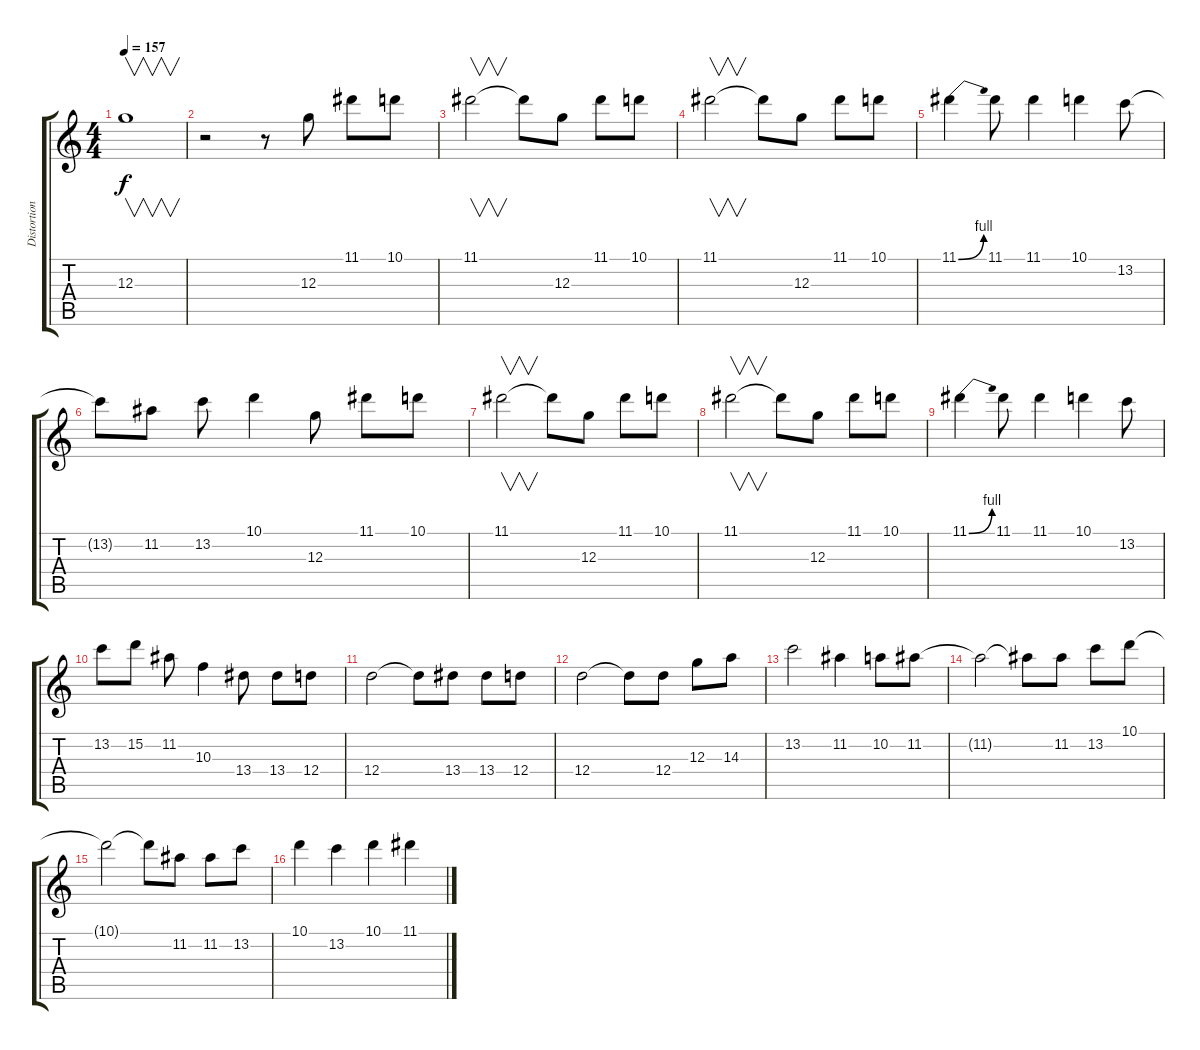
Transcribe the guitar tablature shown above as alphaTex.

\track ("Distortion" "Distortion") {instrument distortionguitar}
\staff {score tabs}
\tuning (E4 B3 G3 D3 A2 E2) {hide}
\ts (4 4)
\tempo 157
\clef g2
\ks c
12.3.1{v dy f} |
r.2 r.8 12.3.8{volume 16} 11.1.8 10.1.8 |
11.1.2{v} 11.1{t}.8 12.3.8 11.1.8 10.1.8 |
11.1.2{v} 11.1{t}.8 12.3.8 11.1.8 10.1.8 |
11.1{be (bend 0 0 60 4)}.4 11.1.8 11.1.4 10.1.4 13.2.8 |
13.2{t}.8 11.2.8 13.2.8 10.1.4 12.3.8 11.1.8 10.1.8 |
11.1.2{v} 11.1{t}.8 12.3.8 11.1.8 10.1.8 |
11.1.2{v} 11.1{t}.8 12.3.8 11.1.8 10.1.8 |
11.1{be (bend 0 0 60 4)}.4 11.1.8 11.1.4 10.1.4 13.2.8 |
13.2.8 15.2.8 11.2.8 10.3.4 13.4.8 13.4.8 12.4.8 |
12.4.2 12.4{t}.8 13.4.8 13.4.8 12.4.8 |
12.4.2 12.4{t}.8 12.4.8 12.3.8 14.3.8 |
13.2.2 11.2.4 10.2.8 11.2.8 |
11.2{t}.2 11.2{t}.8 11.2.8 13.2.8 10.1.8 |
10.1{t}.2 10.1{t}.8 11.2.8 11.2.8 13.2.8 |
10.1.4 13.2.4 10.1.4 11.1.4
